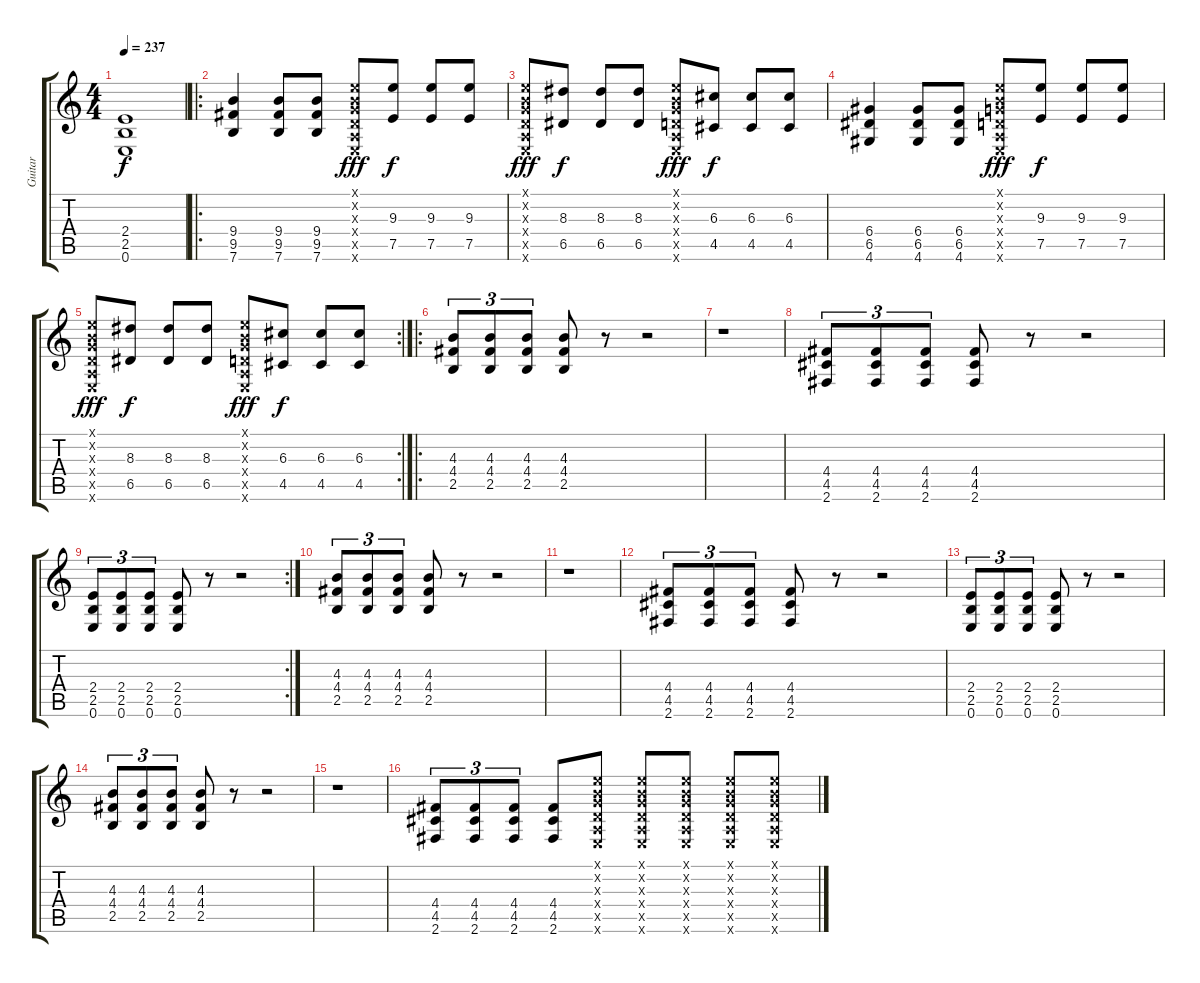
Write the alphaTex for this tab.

\track ("Guitar" "Guitar") {instrument distortionguitar}
\staff {score tabs}
\tuning (E4 B3 G3 D3 A2 E2) {hide}
\ts (4 4)
\tempo 237
\clef g2
\ks c
(2.4 2.5 0.6).1{dy f} |
\ro
(9.4 9.5 7.6).4 (9.4 9.5 7.6).8 (9.4 9.5 7.6).8 (0.1{x} 0.2{x} 0.3{x} 0.4{x} 0.5{x} 0.6{x}).8{dy fff} (9.3 7.5).8{dy f} (9.3 7.5).8 (9.3 7.5).8 |
(0.1{x} 0.2{x} 0.3{x} 0.4{x} 0.5{x} 0.6{x}).8{dy fff} (8.3 6.5).8{dy f} (8.3 6.5).8 (8.3 6.5).8 (0.1{x} 0.2{x} 0.3{x} 0.4{x} 0.5{x} 0.6{x}).8{dy fff} (6.3 4.5).8{dy f} (6.3 4.5).8 (6.3 4.5).8 |
(6.4 6.5 4.6).4 (6.4 6.5 4.6).8 (6.4 6.5 4.6).8 (0.1{x} 0.2{x} 0.3{x} 0.4{x} 0.5{x} 0.6{x}).8{dy fff} (9.3 7.5).8{dy f} (9.3 7.5).8 (9.3 7.5).8 |
\rc 2
(0.1{x} 0.2{x} 0.3{x} 0.4{x} 0.5{x} 0.6{x}).8{dy fff} (8.3 6.5).8{dy f} (8.3 6.5).8 (8.3 6.5).8 (0.1{x} 0.2{x} 0.3{x} 0.4{x} 0.5{x} 0.6{x}).8{dy fff} (6.3 4.5).8{dy f} (6.3 4.5).8 (6.3 4.5).8 |
\ro
(4.3 4.4 2.5).8{tu (3 2)} (4.3 4.4 2.5).8{tu (3 2)} (4.3 4.4 2.5).8{tu (3 2)} (4.3 4.4 2.5).8 r.8 r.2 |
r.1 |
(4.4 4.5 2.6).8{tu (3 2)} (4.4 4.5 2.6).8{tu (3 2)} (4.4 4.5 2.6).8{tu (3 2)} (4.4 4.5 2.6).8 r.8 r.2 |
\rc 2
(2.4 2.5 0.6).8{tu (3 2)} (2.4 2.5 0.6).8{tu (3 2)} (2.4 2.5 0.6).8{tu (3 2)} (2.4 2.5 0.6).8 r.8 r.2 |
(4.3 4.4 2.5).8{tu (3 2)} (4.3 4.4 2.5).8{tu (3 2)} (4.3 4.4 2.5).8{tu (3 2)} (4.3 4.4 2.5).8 r.8 r.2 |
r.1 |
(4.4 4.5 2.6).8{tu (3 2)} (4.4 4.5 2.6).8{tu (3 2)} (4.4 4.5 2.6).8{tu (3 2)} (4.4 4.5 2.6).8 r.8 r.2 |
(2.4 2.5 0.6).8{tu (3 2)} (2.4 2.5 0.6).8{tu (3 2)} (2.4 2.5 0.6).8{tu (3 2)} (2.4 2.5 0.6).8 r.8 r.2 |
(4.3 4.4 2.5).8{tu (3 2)} (4.3 4.4 2.5).8{tu (3 2)} (4.3 4.4 2.5).8{tu (3 2)} (4.3 4.4 2.5).8 r.8 r.2 |
r.1 |
(4.4 4.5 2.6).8{tu (3 2)} (4.4 4.5 2.6).8{tu (3 2)} (4.4 4.5 2.6).8{tu (3 2)} (4.4 4.5 2.6).8 (0.1{x} 0.2{x} 0.3{x} 0.4{x} 0.5{x} 0.6{x}).8 (0.1{x} 0.2{x} 0.3{x} 0.4{x} 0.5{x} 0.6{x}).8 (0.1{x} 0.2{x} 0.3{x} 0.4{x} 0.5{x} 0.6{x}).8 (0.1{x} 0.2{x} 0.3{x} 0.4{x} 0.5{x} 0.6{x}).8 (0.1{x} 0.2{x} 0.3{x} 0.4{x} 0.5{x} 0.6{x}).8
